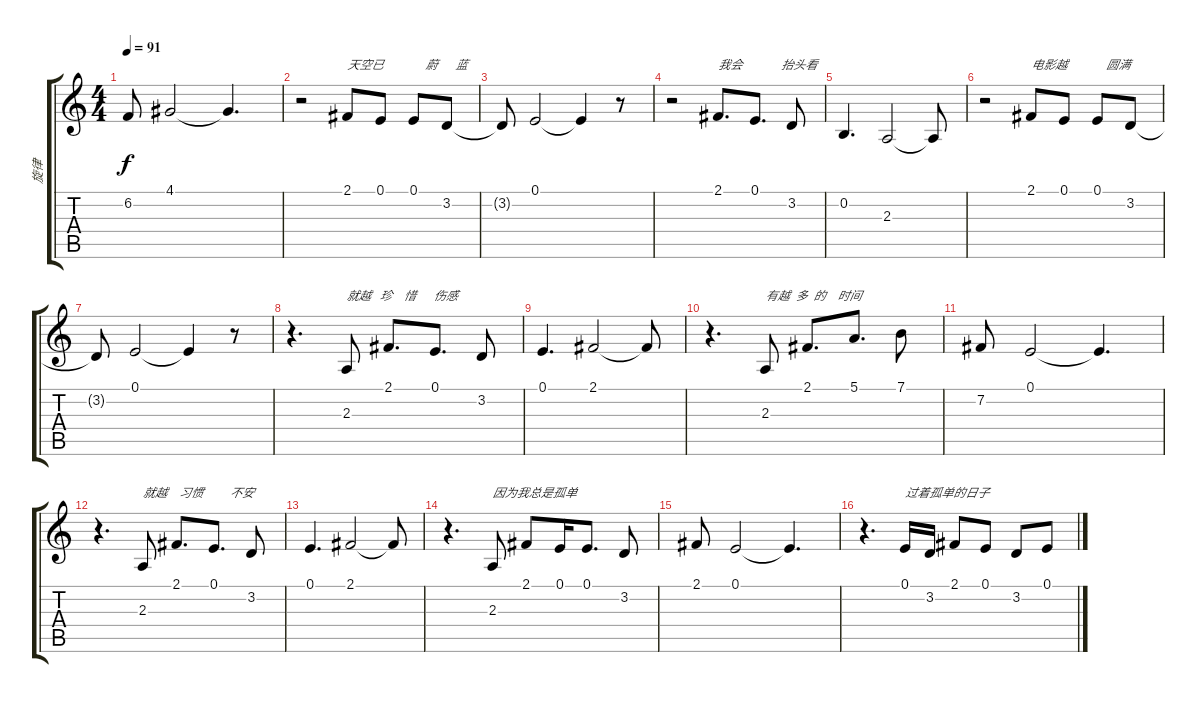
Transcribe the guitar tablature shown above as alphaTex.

\track ("旋律" "旋律") {instrument voiceoohs}
\staff {score tabs}
\tuning (E4 B3 G3 D3 A2 E2) {hide}
\ts (4 4)
\tempo 91
\clef g2
\ks c
6.2{t}.8{dy f} 4.1.2 4.1{t}.4{d} |
r.2 2.1.8{txt "天空已              蔚      蓝"} 0.1.8 0.1.8 3.2.8 |
3.2{t}.8 0.1.2 0.1{t}.4 r.8 |
r.2 2.1.8{d txt "我会             抬头看"} 0.1.8{d} 3.2.8 |
0.2.4{d} 2.3.2 2.3{t}.8 |
r.2 2.1.8{txt "电影越             圆满"} 0.1.8 0.1.8 3.2.8 |
3.2{t}.8 0.1.2 0.1{t}.4 r.8 |
r.4{d} 2.3.8{txt "就越   珍    惜      伤感"} 2.1.8{d} 0.1.8{d} 3.2.8 |
0.1.4{d} 2.1.2 2.1{t}.8 |
r.4{d} 2.3.8{txt "有越  多  的    时间"} 2.1.8{d} 5.1.8{d} 7.1.8 |
7.2.8 0.1.2 0.1{t}.4{d} |
r.4{d} 2.3.8{txt "就越    习惯         不安"} 2.1.8{d} 0.1.8{d} 3.2.8 |
0.1.4{d} 2.1.2 2.1{t}.8 |
r.4{d} 2.3.8{txt "因为我总是孤单"} 2.1.8 0.1.16 0.1.8{d} 3.2.8 |
2.1.8 0.1.2 0.1{t}.4{d} |
r.4{d} 0.1.16{txt "过着孤单的日子"} 3.2.16 2.1.8 0.1.8 3.2.8 0.1.8
